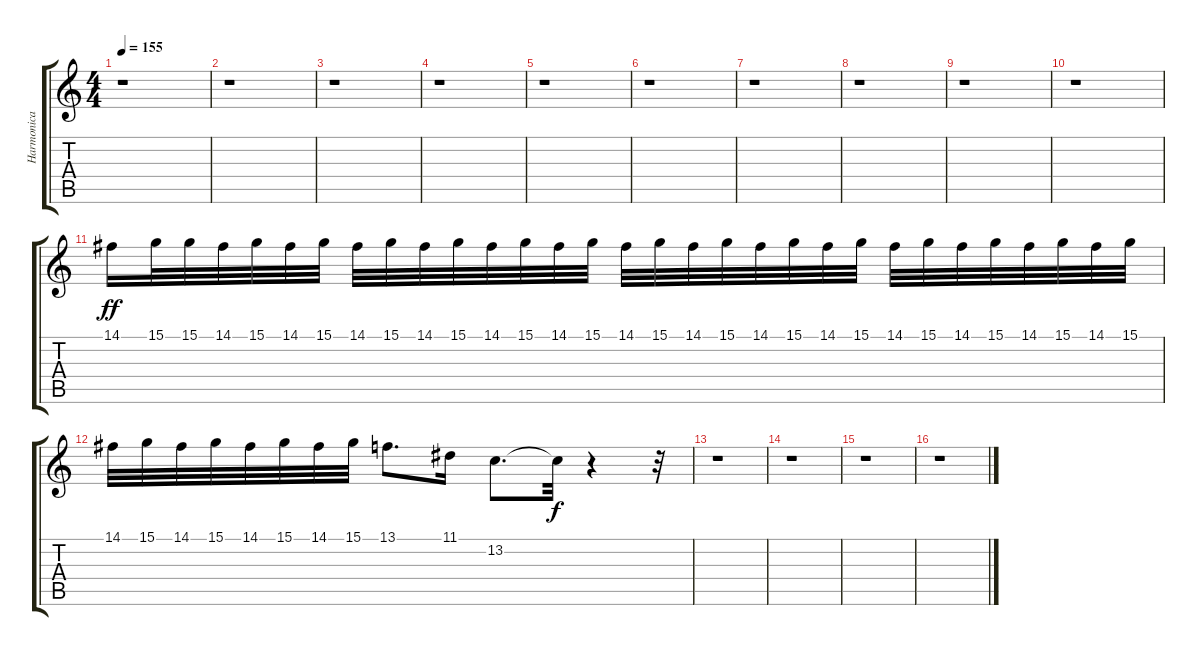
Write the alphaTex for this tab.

\track ("Harmonica" "Harmonica") {instrument harmonica}
\staff {score tabs}
\tuning (E4 B3 G3 D3 A2 E2) {hide}
\ts (4 4)
\tempo 155
\clef g2
\ks c
r.1{dy ff} |
r.1 |
r.1 |
r.1 |
r.1 |
r.1 |
r.1 |
r.1 |
r.1 |
r.1 |
14.1.16 15.1.32 15.1.32 14.1.32 15.1.32 14.1.32 15.1.32 14.1.32 15.1.32 14.1.32 15.1.32 14.1.32 15.1.32 14.1.32 15.1.32 14.1.32 15.1.32 14.1.32 15.1.32 14.1.32 15.1.32 14.1.32 15.1.32 14.1.32 15.1.32 14.1.32 15.1.32 14.1.32 15.1.32 14.1.32 15.1.32 |
14.1.32 15.1.32 14.1.32 15.1.32 14.1.32 15.1.32 14.1.32 15.1.32 13.1.8{d} 11.1.16 13.2.8{d} 13.2{t}.32{dy f} r.4 r.32 |
r.1 |
r.1 |
r.1 |
r.1
